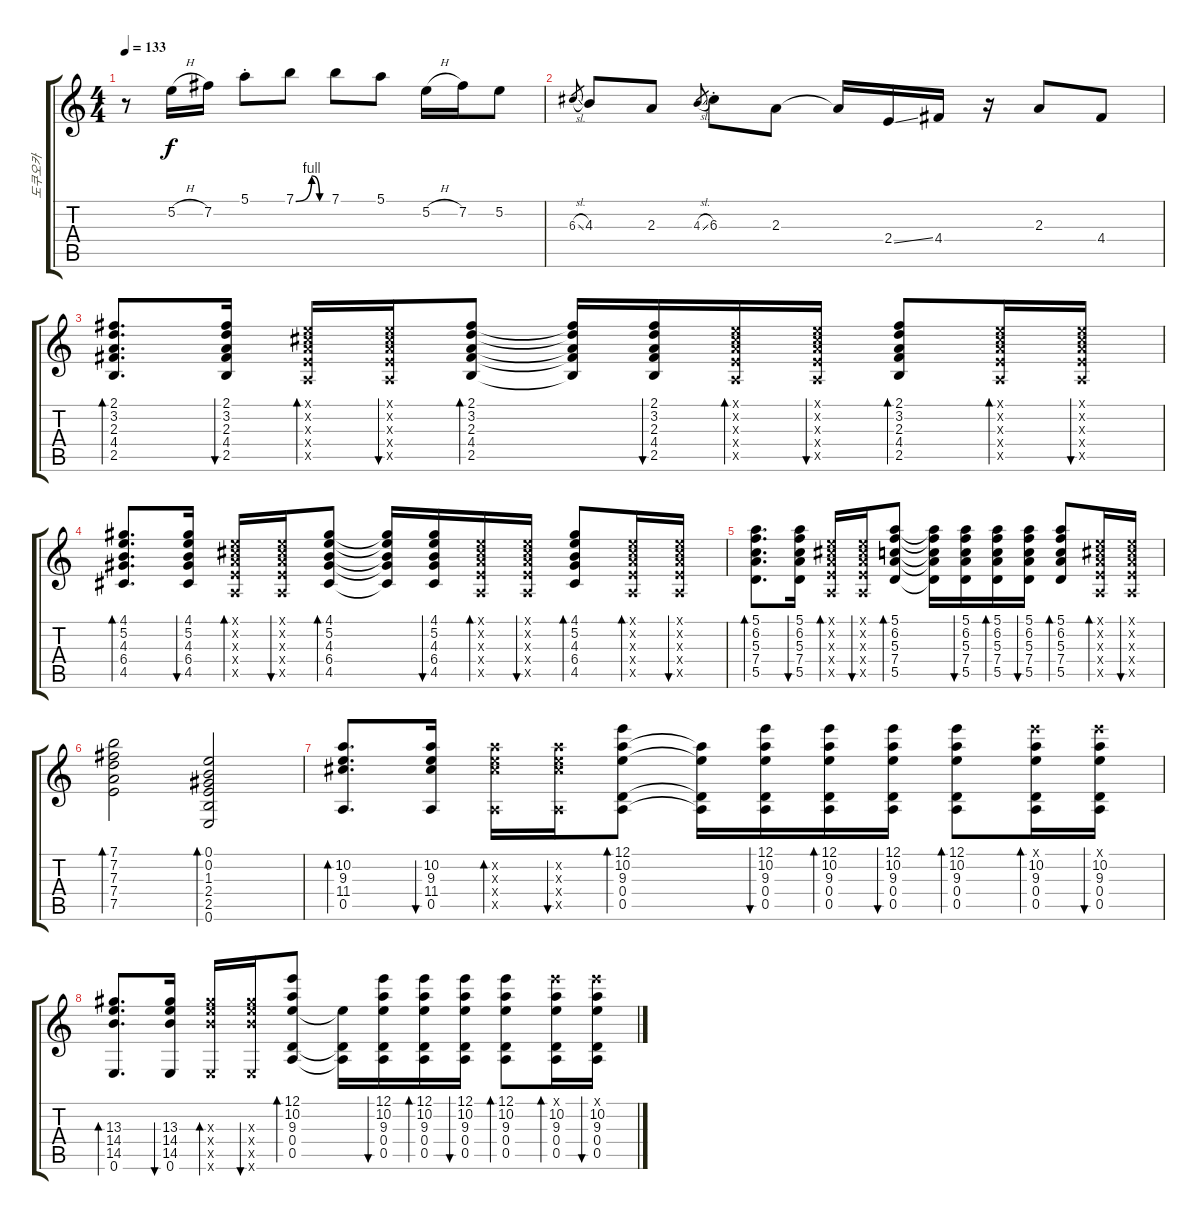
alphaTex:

\track ("도쿠오카" "도쿠오카") {instrument acousticguitarsteel}
\staff {score tabs}
\tuning (E4 B3 G3 D3 A2 E2) {hide}
\ts (4 4)
\tempo 133
\clef g2
\ks c
r.8{dy f} 5.2{h}.16 7.2.16 5.1{st}.8 7.1{be (custom 0 0 30 4 45 0 60 0)}.8 7.1.8 5.1.8 5.2{h}.16 7.2.16 5.2.8 |
6.3{sl}.8{gr} 4.3.8 2.3.8 4.3{sl}.8{gr} 6.3{st}.8 2.3.8 2.3{t}.16 2.4{ss}.16 4.4.16 r.16 2.3.8 4.4.8 |
(2.1 3.2 2.3 4.4 2.5).8{d bd 30} (2.1 3.2 2.3 4.4 2.5).16{bu 30} (0.1{x} 2.2{x} 2.3{x} 2.4{x} 0.5{x}).16{bd 30} (0.1{x} 2.2{x} 2.3{x} 2.4{x} 0.5{x}).16{bu 30} (2.1 3.2 2.3 4.4 2.5).8{bd 30} (2.1{t} 3.2{t} 2.3{t} 4.4{t} 2.5{t}).16 (2.1 3.2 2.3 4.4 2.5).16{bu 30} (0.1{x} 2.2{x} 2.3{x} 2.4{x} 0.5{x}).16{bd 30} (0.1{x} 2.2{x} 2.3{x} 2.4{x} 0.5{x}).16{bu 30} (2.1 3.2 2.3 4.4 2.5).8{bd 30} (0.1{x} 2.2{x} 2.3{x} 2.4{x} 0.5{x}).16{bd 30} (0.1{x} 2.2{x} 2.3{x} 2.4{x} 0.5{x}).16{bu 30} |
(4.1 5.2 4.3 6.4 4.5).8{d bd 30} (4.1 5.2 4.3 6.4 4.5).16{bu 30} (0.1{x} 2.2{x} 2.3{x} 2.4{x} 0.5{x}).16{bd 30} (0.1{x} 2.2{x} 2.3{x} 2.4{x} 0.5{x}).16{bu 30} (4.1 5.2 4.3 6.4 4.5).8{bd 30} (4.1{t} 5.2{t} 4.3{t} 6.4{t} 4.5{t}).16 (4.1 5.2 4.3 6.4 4.5).16{bu 30} (0.1{x} 2.2{x} 2.3{x} 2.4{x} 0.5{x}).16{bd 30} (0.1{x} 2.2{x} 2.3{x} 2.4{x} 0.5{x}).16{bu 30} (4.1 5.2 4.3 6.4 4.5).8{bd 30} (0.1{x} 2.2{x} 2.3{x} 2.4{x} 0.5{x}).16{bd 30} (0.1{x} 2.2{x} 2.3{x} 2.4{x} 0.5{x}).16{bu 30} |
(5.1 6.2 5.3 7.4 5.5).8{d bd 30} (5.1 6.2 5.3 7.4 5.5).16{bu 30} (0.1{x} 2.2{x} 2.3{x} 2.4{x} 0.5{x}).16{bd 30} (0.1{x} 2.2{x} 2.3{x} 2.4{x} 0.5{x}).16{bu 30} (5.1 6.2 5.3 7.4 5.5).8{bd 30} (5.1{t} 6.2{t} 5.3{t} 7.4{t} 5.5{t}).16 (5.1 6.2 5.3 7.4 5.5).16{bu 30} (5.1 6.2 5.3 7.4 5.5).16{bd 30} (5.1 6.2 5.3 7.4 5.5).16{bu 30} (5.1 6.2 5.3 7.4 5.5).8{bd 30} (0.1{x} 2.2{x} 2.3{x} 2.4{x} 0.5{x}).16{bd 30} (0.1{x} 2.2{x} 2.3{x} 2.4{x} 0.5{x}).16{bu 30} |
(7.1 7.2 7.3 7.4 7.5).2{bd 120} (0.1 0.2 1.3 2.4 2.5 0.6).2{bd 120} |
(10.2 9.3 11.4 0.5).8{d bd 30} (10.2 9.3 11.4 0.5).16{bu 30} (10.2{x} 9.3{x} 11.4{x} 0.5{x}).16{bd 30} (10.2{x} 9.3{x} 11.4{x} 0.5{x}).16{bu 30} (12.1 10.2 9.3 0.4 0.5).8{bd 30} (10.2{t} 9.3{t} 0.4{t} 0.5{t}).16 (12.1 10.2 9.3 0.4 0.5).16{bu 30} (12.1 10.2 9.3 0.4 0.5).16{bd 30} (12.1 10.2 9.3 0.4 0.5).16{bu 30} (12.1 10.2 9.3 0.4 0.5).8{bd 30} (12.1{x} 10.2 9.3 0.4 0.5).16{bd 30} (12.1{x} 10.2 9.3 0.4 0.5).16{bu 30} |
(13.3 14.4 14.5 0.6).8{d bd 30} (13.3 14.4 14.5 0.6).16{bu 30} (13.3{x} 14.4{x} 14.5{x} 0.6{x}).16{bd 30} (13.3{x} 14.4{x} 14.5{x} 0.6{x}).16{bu 30} (12.1 10.2 9.3 0.4 0.5).8{bd 30} (9.3{t} 0.4{t} 0.5{t}).16 (12.1 10.2 9.3 0.4 0.5).16{bu 30} (12.1 10.2 9.3 0.4 0.5).16{bd 30} (12.1 10.2 9.3 0.4 0.5).16{bu 30} (12.1 10.2 9.3 0.4 0.5).8{bd 30} (12.1{x} 10.2 9.3 0.4 0.5).16{bd 30} (12.1{x} 10.2 9.3 0.4 0.5).16{bu 30}
